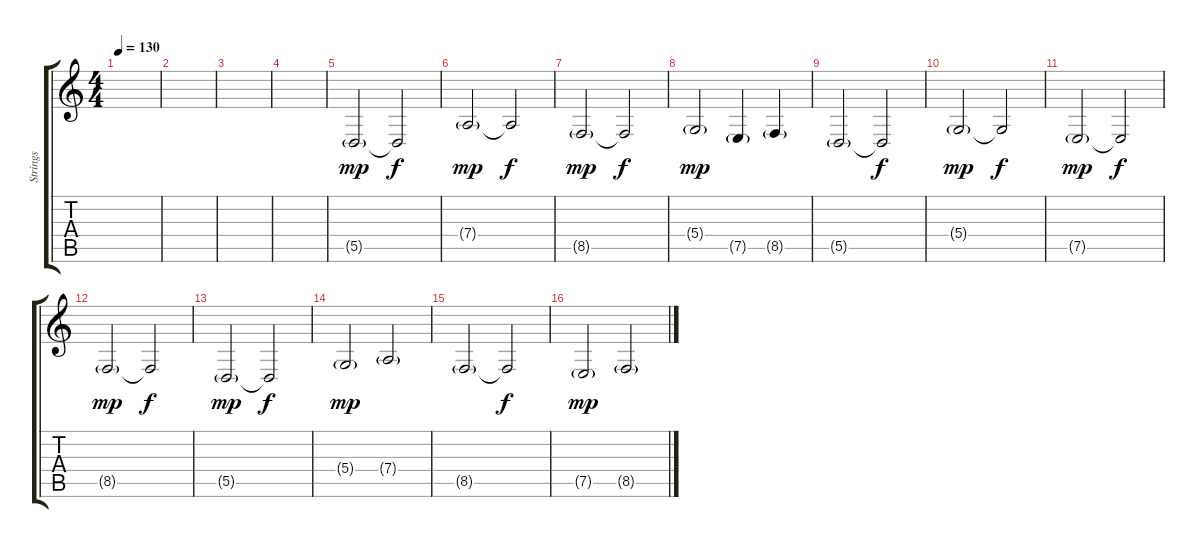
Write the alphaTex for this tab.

\track ("Strings" "Strings") {instrument stringensemble1}
\staff {score tabs}
\tuning (E4 B3 G3 D3 A2 E2) {hide}
\ts (4 4)
\tempo 130
\clef g2
\ks c
|
|
|
|
5.5{g}.2{dy mp} 5.5{t}.2{dy f} |
7.4{g}.2{dy mp} 7.4{t}.2{dy f} |
8.5{g}.2{dy mp} 8.5{t}.2{dy f} |
5.4{g}.2{dy mp} 7.5{g}.4 8.5{g}.4 |
5.5{g}.2 5.5{t}.2{dy f} |
5.4{g}.2{dy mp} 5.4{t}.2{dy f} |
7.5{g}.2{dy mp} 7.5{t}.2{dy f} |
8.5{g}.2{dy mp} 8.5{t}.2{dy f} |
5.5{g}.2{dy mp} 5.5{t}.2{dy f} |
5.4{g}.2{dy mp} 7.4{g}.2 |
8.5{g}.2 8.5{t}.2{dy f} |
7.5{g}.2{dy mp} 8.5{g}.2
